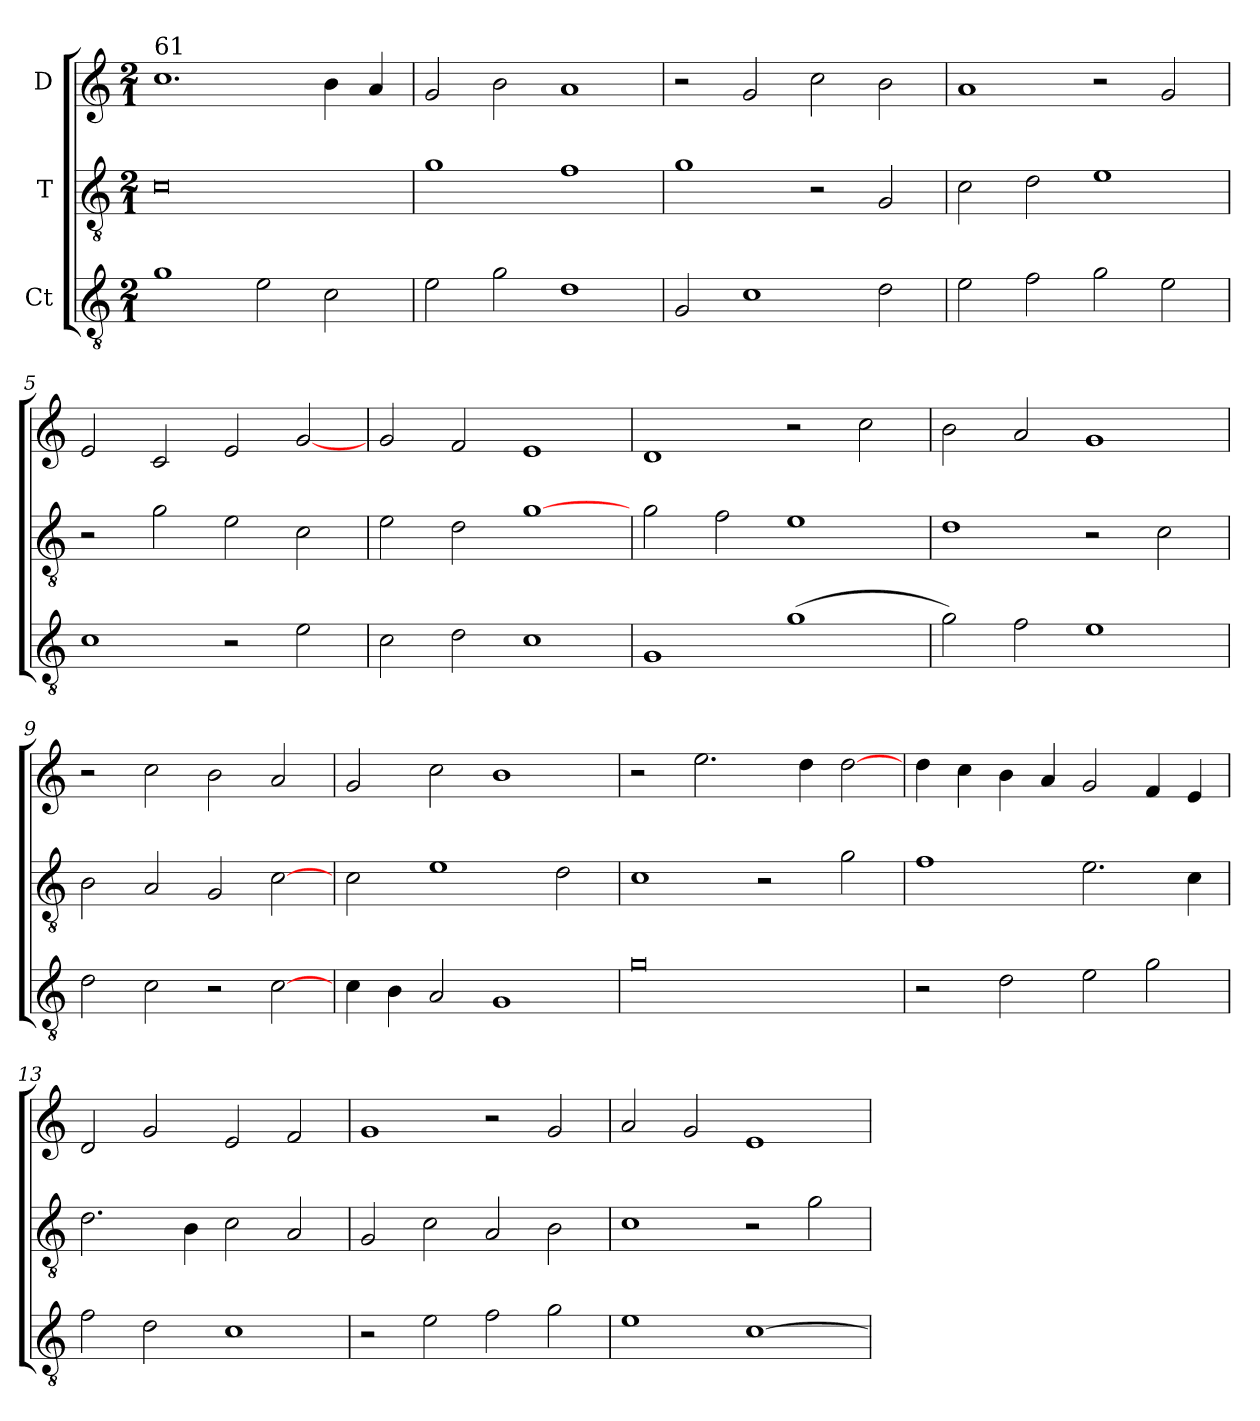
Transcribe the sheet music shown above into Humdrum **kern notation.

**kern	**kern	**kern
*part3	*part2	*part1
*staff3	*staff2	*staff1
*I"Ct	*I"T	*I"D
!!LO:PB:g=z
*clefGv2	*clefGv2	*clefG2
*ITrd7c12	*ITrd7c12	*
*k[]	*k[]	*k[]
*C:	*C:	*C:
*M2/1	*M2/1	*M2/1
=1	=1	=1
!	!	!LO:TX:a:t=61
1Gi\	0Ci\	1.cci\
2Ei\	.	.
2Ci\	.	4bi\
.	.	4ai/
=2	=2	=2
2Ei\	1Gi\	2gi/
2Gi\	.	2bi\
1Di\	1Fi\	1ai/
=3	=3	=3
2GGi/	1Gi\	2r
1Ci\	.	2gi/
.	2r	2cci\
2Di\	2GGi/	2bi\
=4	=4	=4
2Ei\	2Ci\	1ai/
2Fi\	2Di\	.
2Gi\	1Ei\	2r
2Ei\	.	2gi/
=5	=5	=5
1Ci\	2r	2ei/
.	2Gi\	2ci/
2r	2Ei\	2ei/
2Ei\	2Ci\	[2gi/
=6	=6	=6
2Ci\	2Ei\	2gi/
2Di\	2Di\	2fi/
1Ci\	[1Gi\	1ei/
!!LO:LB:g=z
=7	=7	=7
1GGi/	2Gi\	1di/
.	2Fi\	.
(1Gi\	1Ei\	2r
.	.	2cci\
=8	=8	=8
2Gi\)	1Di\	2bi\
2Fi\	.	2ai/
1Ei\	2r	1gi/
.	2Ci\	.
=9	=9	=9
2Di\	2BBi\	2r
2Ci\	2AAi/	2cci\
2r	2GGi/	2bi\
[2Ci\	[2Ci\	2ai/
=10	=10	=10
4Ci\	2Ci\	2gi/
4BBi\	.	.
2AAi/	1Ei\	2cci\
1GGi/	.	1bi/
.	2Di\	.
=11	=11	=11
0Gi\	1Ci\	2r
.	.	2.eei\
.	2r	.
.	.	4ddi\
.	2Gi\	[2ddi\
=12	=12	=12
2r	1Fi\	4ddi\
.	.	4cci\
2Di\	.	4bi\
.	.	4ai/
2Ei\	2.Ei\	2gi/
2Gi\	.	4fi/
.	4Ci\	4ei/
!!LO:LB:g=z
=13	=13	=13
2Fi\	2.Di\	2di/
2Di\	.	2gi/
.	4BBi\	.
1Ci\	2Ci\	2ei/
.	2AAi/	2fi/
=14	=14	=14
2r	2GGi/	1gi/
2Ei\	2Ci\	.
2Fi\	2AAi/	2r
2Gi\	2BBi\	2gi/
=15	=15	=15
1Ei\	1Ci\	2ai/
.	.	2gi/
[1Ci\	2r	1ei/
.	2Gi\	.
=	=	=
*-	*-	*-
